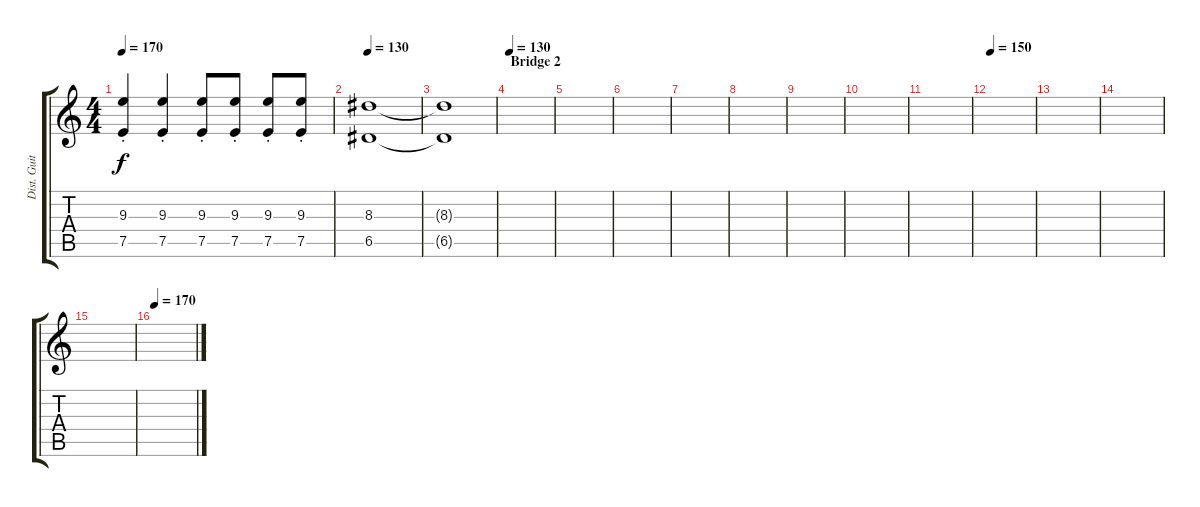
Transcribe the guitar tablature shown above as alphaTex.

\track ("Dist. Guitar 1" "Dist. Guit") {instrument distortionguitar}
\staff {score tabs}
\tuning (E4 B3 G3 D3 A2 E2) {hide}
\ts (4 4)
\tempo 170
\clef g2
\ks c
(9.3{st} 7.5{st}).4{dy f} (9.3{st} 7.5{st}).4 (9.3{st} 7.5{st}).8 (9.3{st} 7.5{st}).8 (9.3{st} 7.5{st}).8 (9.3{st} 7.5{st}).8 |
\tempo 130
(8.3 6.5).1{balance 3} |
(8.3{t} 6.5{t}).1{balance 13} |
\section ("" "Bridge 2")
\tempo 130
|
|
|
|
|
|
|
|
\tempo 150
|
|
|
|
\tempo 170
